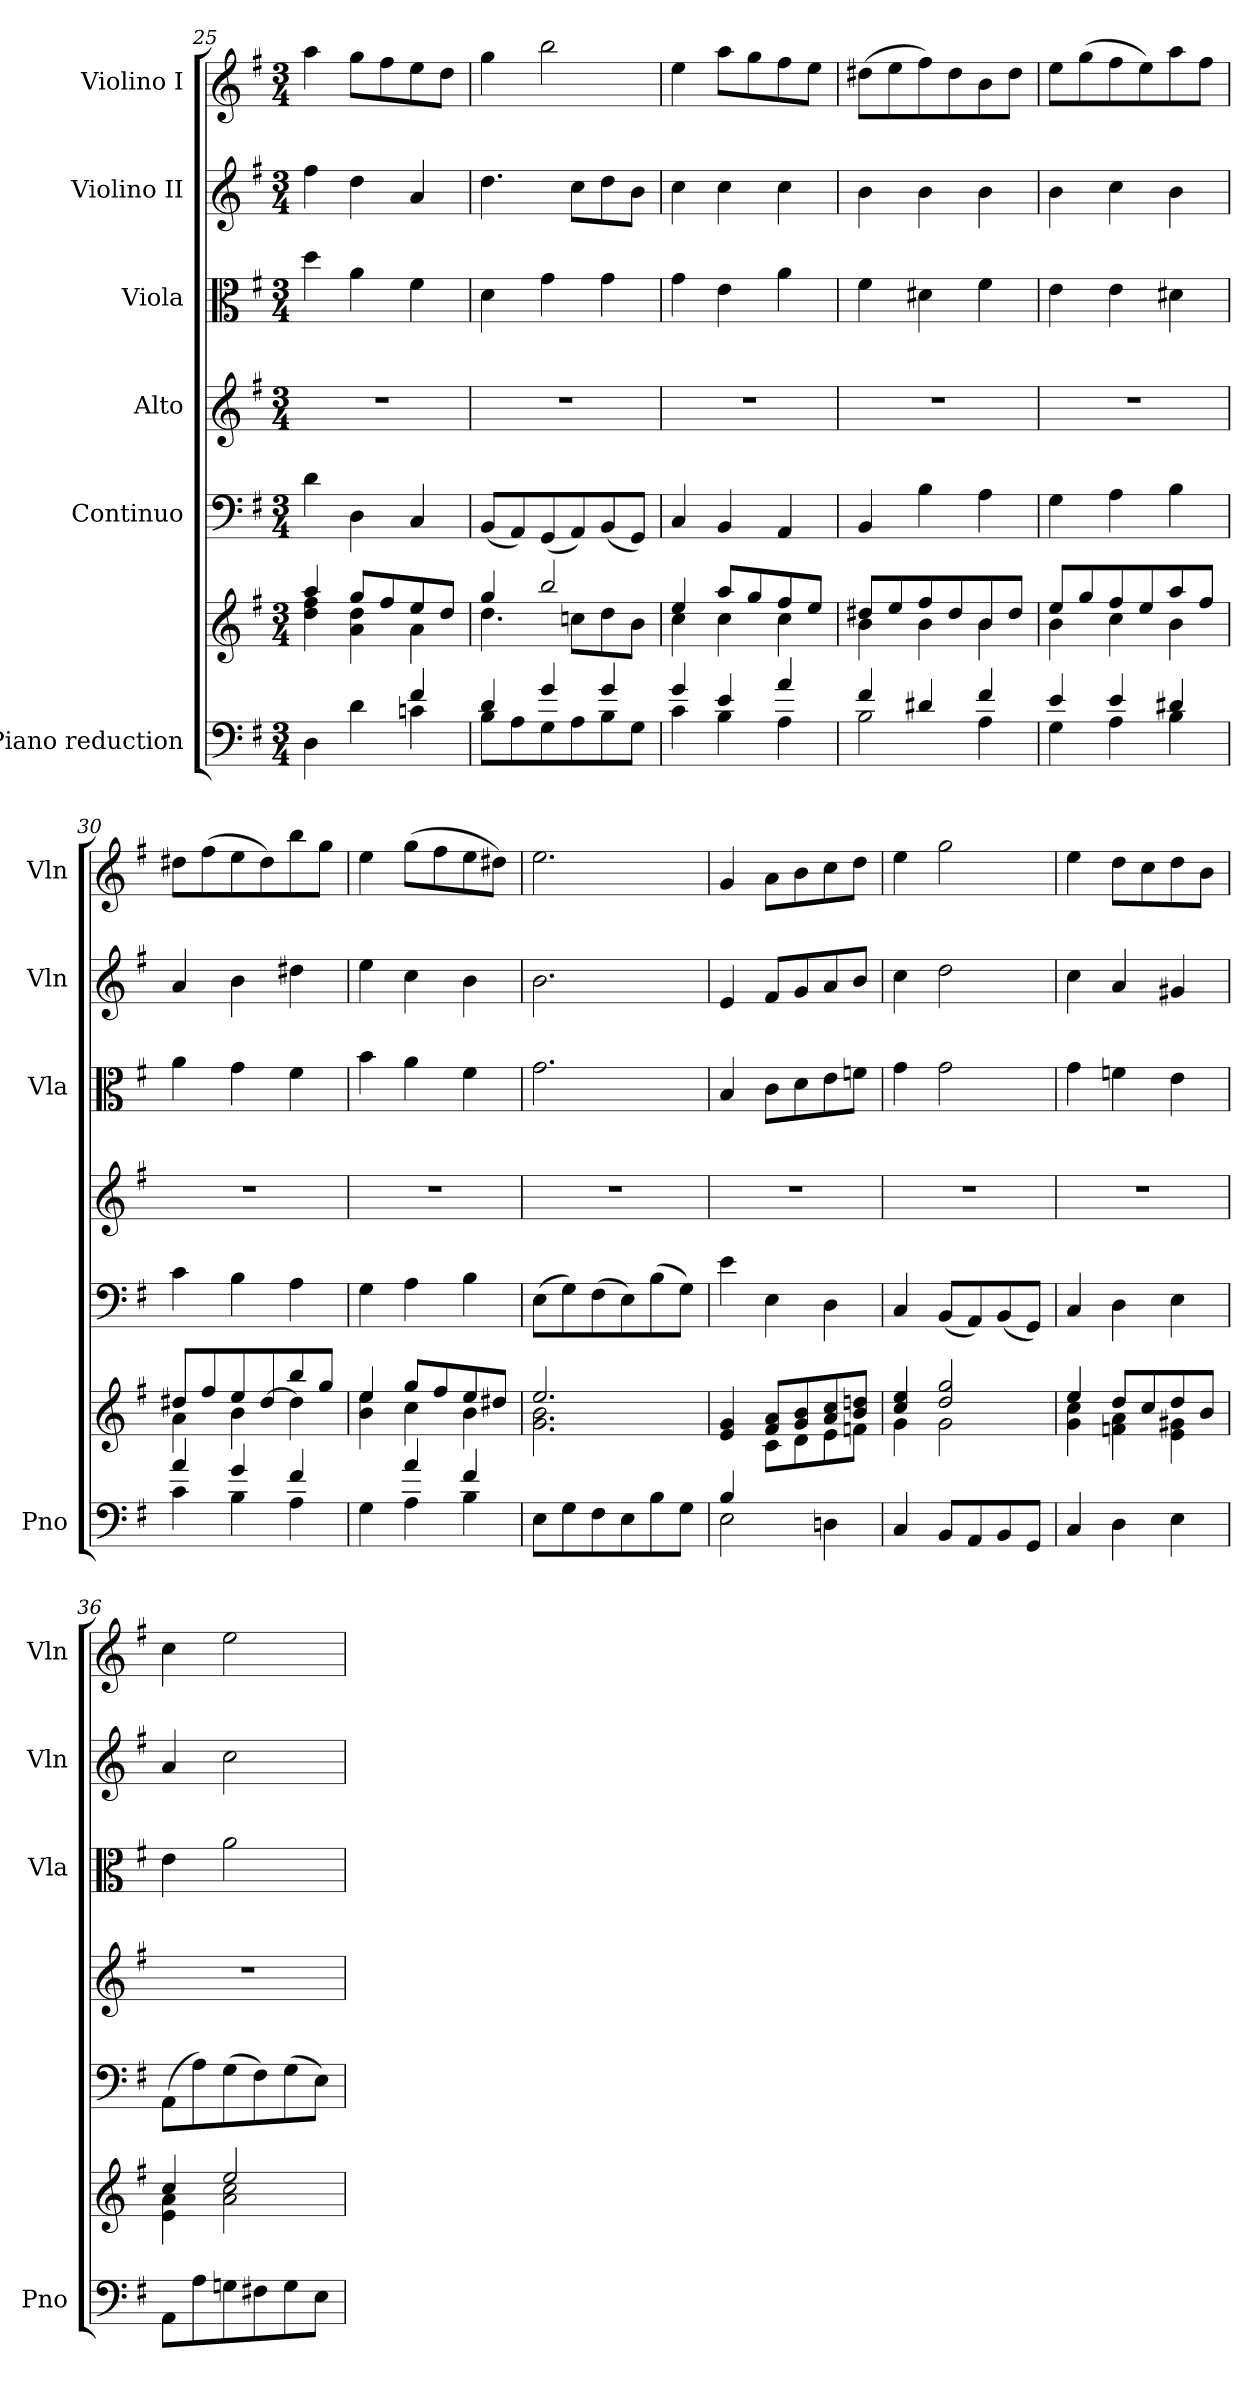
**kern	**kern	**kern	**kern	**kern	**kern	**kern
*part6	*part6	*part5	*part4	*part3	*part2	*part1
*staff7	*staff6	*staff5	*staff4	*staff3	*staff2	*staff1
*I"Piano reduction	*	*I"Continuo	*I"Alto	*I"Viola	*I"Violino II	*I"Violino I
*I'Pno	*	*	*	*I'Vla	*I'Vln	*I'Vln
*clefF4	*clefG2	*clefF4	*clefG2	*clefC3	*clefG2	*clefG2
*k[f#]	*k[f#]	*k[f#]	*k[f#]	*k[f#]	*k[f#]	*k[f#]
*M3/4	*M3/4	*M3/4	*M3/4	*M3/4	*M3/4	*M3/4
=25	=25	=25	=25	=25	=25	=25
*^	*^	*	*	*	*	*
2ryy	4D\	4aa/	4dd\ 4ff#\	4d\	2.r	4dd\	4ff#\	4aa\
.	4d\	8gg/L	4a\ 4dd\	4D\	.	4a\	4dd\	8gg\L
.	.	8ff#/	.	.	.	.	.	8ff#\
4f#/	4cn\	8ee/	4a\	4C/	.	4f#\	4a/	8ee\
.	.	8dd/J	.	.	.	.	.	8dd\J
!!LO:LB:g=z
=26	=26	=26	=26	=26	=26	=26	=26	=26
4d/	8B\L	4gg/	4.dd\	(<8BB/L	2.r	4d\	4.dd\	4gg\
.	8A\	.	.	8AA/)	.	.	.	.
4g/	8G\	2bb/	.	(<8GG/	.	4g\	.	2bb\
.	8A\	.	8ccn\L	8AA/)	.	.	8cc\L	.
4g/	8B\	.	8dd\	(<8BB/	.	4g\	8dd\	.
.	8G\J	.	8b\J	8GG/J)	.	.	8b\J	.
=27	=27	=27	=27	=27	=27	=27	=27	=27
4g/	4c\	4ee/	4cc\	4C/	2.r	4g\	4cc\	4ee\
4e/	4B\	8aa/L	4cc\	4BB/	.	4e\	4cc\	8aa\L
.	.	8gg/	.	.	.	.	.	8gg\
4a/	4A\	8ff#/	4cc\	4AA/	.	4a\	4cc\	8ff#\
.	.	8ee/J	.	.	.	.	.	8ee\J
=28	=28	=28	=28	=28	=28	=28	=28	=28
4f#/	2B\	8dd#X/L	4b\	4BB/	2.r	4f#\	4b\	(>8dd#X\L
.	.	8ee/	.	.	.	.	.	8ee\
4d#X/	.	8ff#/	4b\	4B\	.	4d#X\	4b\	8ff#\)
.	.	8dd#/	.	.	.	.	.	8dd#\
4f#/	4A\	8b/	4b\	4A\	.	4f#\	4b\	8b\
.	.	8dd#/J	.	.	.	.	.	8dd#\J
=29	=29	=29	=29	=29	=29	=29	=29	=29
4e/	4G\	8ee/L	4b\	4G\	2.r	4e\	4b\	8ee\L
.	.	8gg/	.	.	.	.	.	(>8gg\
4e/	4A\	8ff#/	4cc\	4A\	.	4e\	4cc\	8ff#\
.	.	8ee/	.	.	.	.	.	8ee\)
4d#X/	4B\	8aa/	4b\	4B\	.	4d#X\	4b\	8aa\
.	.	8ff#/J	.	.	.	.	.	8ff#\J
=30	=30	=30	=30	=30	=30	=30	=30	=30
4a/	4c\	8dd#X/L	4a\	4c\	2.r	4a\	4a/	8dd#X\L
.	.	8ff#/	.	.	.	.	.	(>8ff#\
4g/	4B\	8ee/	4b\	4B\	.	4g\	4b\	8ee\
.	.	[8dd#/	.	.	.	.	.	8dd#\)
4f#/	4A\	8bb/	4dd#\]	4A\	.	4f#\	4dd#X\	8bb\
.	.	8gg/J	.	.	.	.	.	8gg\J
=31	=31	=31	=31	=31	=31	=31	=31	=31
4ryy	4G\	4ee/	4b\ 4ee\	4G\	2.r	4b\	4ee\	4ee\
4a/	4A\	8gg/L	4cc\	4A\	.	4a\	4cc\	(>8gg\L
.	.	8ff#/	.	.	.	.	.	8ff#\
4f#/	4B\	8ee/	4b\	4B\	.	4f#\	4b\	8ee\
.	.	8dd#X/J	.	.	.	.	.	8dd#X\J)
*v	*v	*	*	*	*	*	*	*
=32	=32	=32	=32	=32	=32	=32	=32
8E\L	2.ee/	2.g\ 2.b\	(>8E\L	2.r	2.g\	2.b\	2.ee\
8G\	.	.	8G\)	.	.	.	.
8F#\	.	.	(>8F#\	.	.	.	.
8E\	.	.	8E\)	.	.	.	.
8B\	.	.	(>8B\	.	.	.	.
8G\J	.	.	8G\J)	.	.	.	.
=33	=33	=33	=33	=33	=33	=33	=33
*^	*	*	*	*	*	*	*
4B/	2E\	4e/ 4g/	4ryy	4e\	2.r	4B/	4e/	4g/
2ryy	.	8f#/ 8a/L	8c\L	4E\	.	8c\L	8f#/L	8a\L
.	.	8g/ 8b/	8d\	.	.	8d\	8g/	8b\
.	4Dn\	8a/ 8cc/	8e\	4D\	.	8e\	8a/	8cc\
.	.	8b/ 8ddn/J	8fn\J	.	.	8fn\J	8b/J	8dd\J
*v	*v	*	*	*	*	*	*	*
=34	=34	=34	=34	=34	=34	=34	=34
4C/	4cc/ 4ee/	4g\	4C/	2.r	4g\	4cc\	4ee\
8BB/L	2dd/ 2gg/	2g\	(<8BB/L	.	2g\	2dd\	2gg\
8AA/	.	.	8AA/)	.	.	.	.
8BB/	.	.	(<8BB/	.	.	.	.
8GG/J	.	.	8GG/J)	.	.	.	.
!!LO:PB:g=z
=35	=35	=35	=35	=35	=35	=35	=35
4C/	4ee/	4g\ 4cc\	4C/	2.r	4g\	4cc\	4ee\
4D\	8dd/L	4fn\ 4a\	4D\	.	4fn\	4a/	8dd\L
.	8cc/	.	.	.	.	.	8cc\
4E\	8dd/	4e\ 4g#X\	4E\	.	4e\	4g#X/	8dd\
.	8b/J	.	.	.	.	.	8b\J
=36	=36	=36	=36	=36	=36	=36	=36
8AA\L	4cc/	4e\ 4a\	(>8AA\L	2.r	4e\	4a/	4cc\
8A\	.	.	8A\)	.	.	.	.
8Gn\	2ee/	2a\ 2cc\	(>8G\	.	2a\	2cc\	2ee\
8F#X\	.	.	8F#\)	.	.	.	.
8G\	.	.	(>8G\	.	.	.	.
8E\J	.	.	8E\J)	.	.	.	.
*	*v	*v	*	*	*	*	*
=	=	=	=	=	=	=
*-	*-	*-	*-	*-	*-	*-
